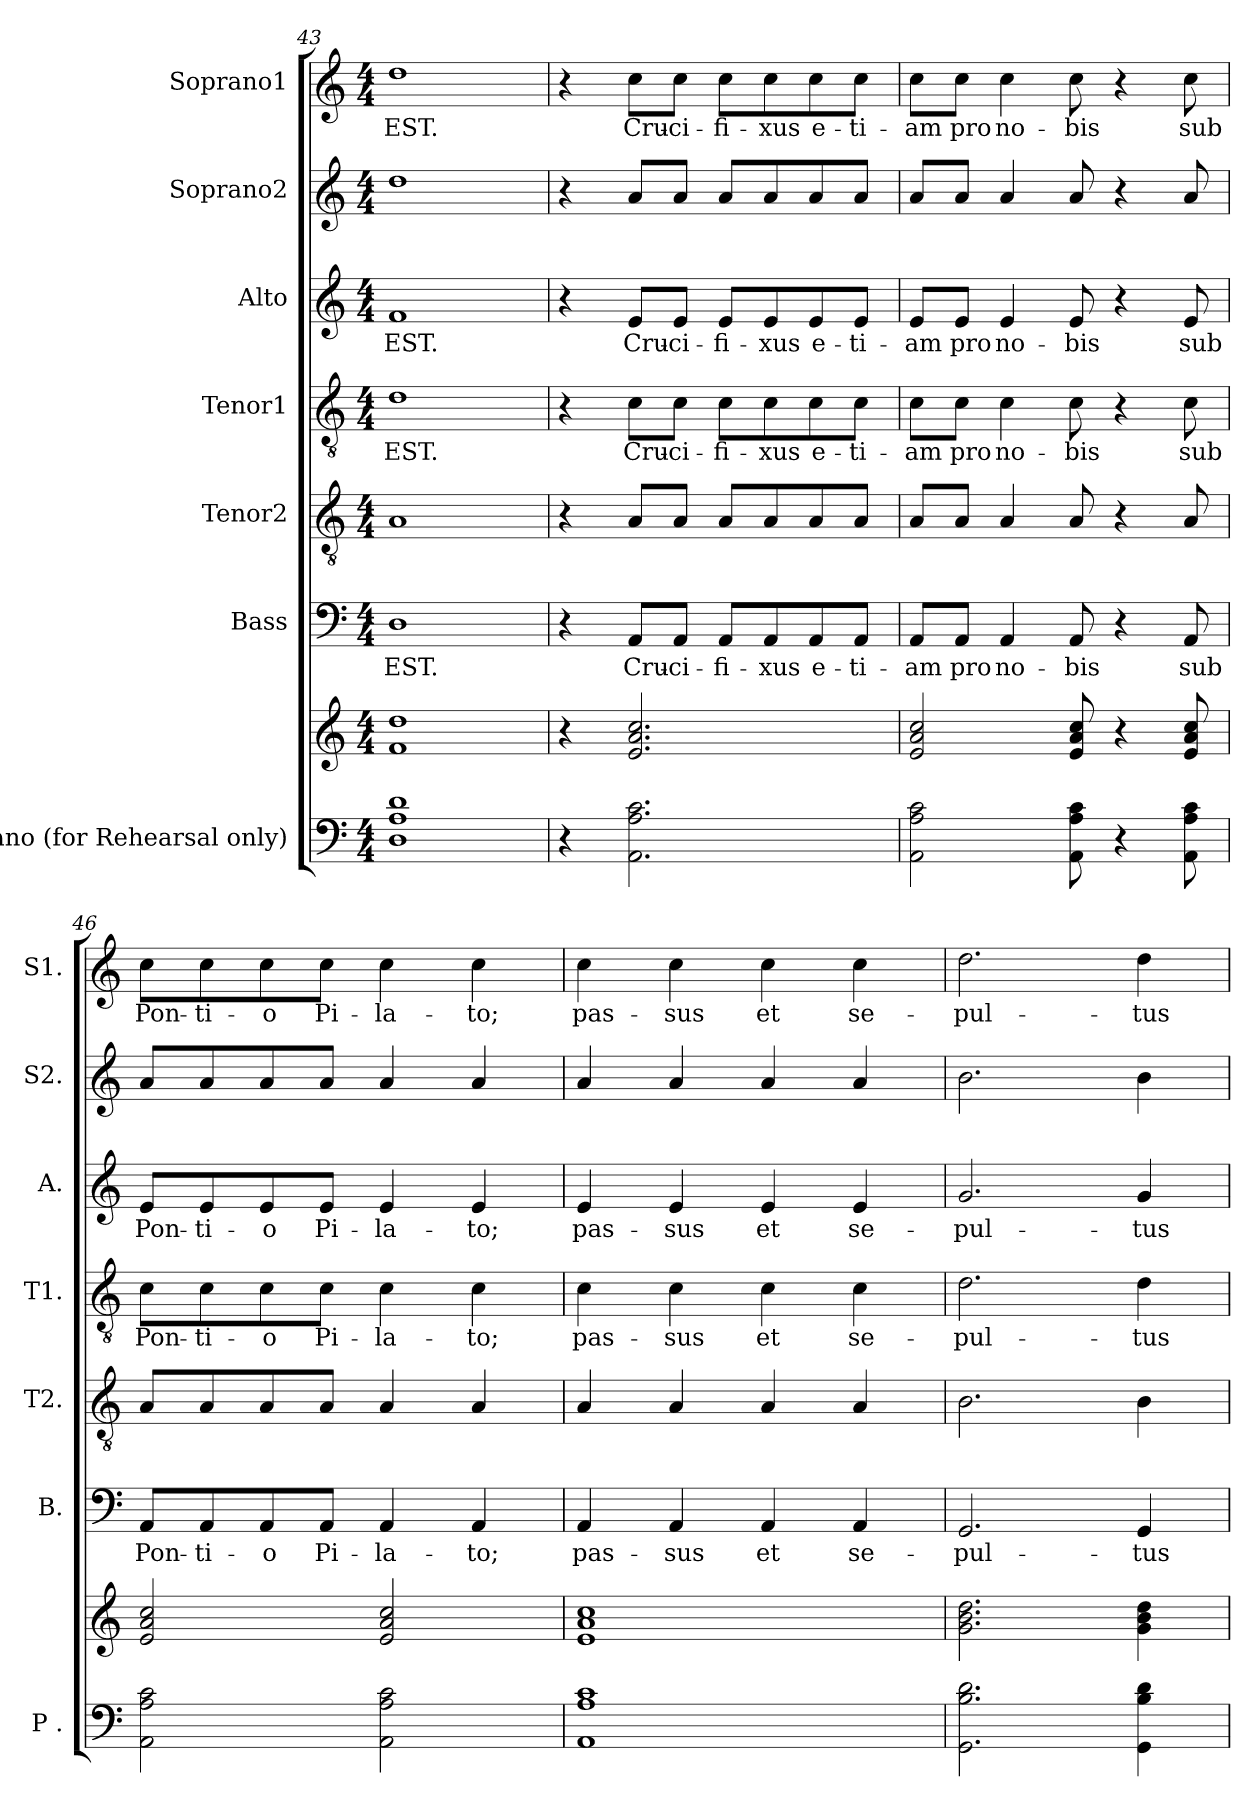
**kern	**kern	**kern	**text	**kern	**kern	**text	**kern	**text	**kern	**kern	**text
*part7	*part7	*part6	*part6	*part5	*part4	*part4	*part3	*part3	*part2	*part1	*part1
*staff8	*staff7	*staff6	*staff6	*staff5	*staff4	*staff4	*staff3	*staff3	*staff2	*staff1	*staff1
*I"Piano (for Rehearsal only)	*	*I"Bass	*	*I"Tenor2	*I"Tenor1	*	*I"Alto	*	*I"Soprano2	*I"Soprano1	*
*I'P .	*	*I'B.	*	*I'T2.	*I'T1.	*	*I'A.	*	*I'S2.	*I'S1.	*
!!LO:PB:g=z
*clefF4	*clefG2	*clefF4	*	*clefGv2	*clefGv2	*	*clefG2	*	*clefG2	*clefG2	*
*k[]	*k[]	*k[]	*	*k[]	*k[]	*	*k[]	*	*k[]	*k[]	*
*M4/4	*M4/4	*M4/4	*	*M4/4	*M4/4	*	*M4/4	*	*M4/4	*M4/4	*
=43	=43	=43	=43	=43	=43	=43	=43	=43	=43	=43	=43
!	!	!	!LO:LY:b	!	!	!LO:LY:b	!	!LO:LY:b	!	!	!LO:LY:b
1D 1A 1d	1f 1dd	1D	EST.	1A	1d	EST.	1f	EST.	1dd	1dd	EST.
=44	=44	=44	=44	=44	=44	=44	=44	=44	=44	=44	=44
4r	4r	4r	.	4r	4r	.	4r	.	4r	4r	.
!	!	!	!LO:LY:b	!	!	!LO:LY:b	!	!LO:LY:b	!	!	!LO:LY:b
2.AA\ 2.A\ 2.c\	2.e/ 2.a/ 2.cc/	8AA/L	Cru-	8A/L	8c\L	Cru-	8e/L	Cru-	8a/L	8cc\L	Cru-
!	!	!	!LO:LY:b	!	!	!LO:LY:b	!	!LO:LY:b	!	!	!LO:LY:b
.	.	8AA/J	-ci-	8A/J	8c\J	-ci-	8e/J	-ci-	8a/J	8cc\J	-ci-
!	!	!	!LO:LY:b	!	!	!LO:LY:b	!	!LO:LY:b	!	!	!LO:LY:b
.	.	8AA/L	-fi-	8A/L	8c\L	-fi-	8e/L	-fi-	8a/L	8cc\L	-fi-
!	!	!	!LO:LY:b	!	!	!LO:LY:b	!	!LO:LY:b	!	!	!LO:LY:b
.	.	8AA/	-xus	8A/	8c\	-xus	8e/	-xus	8a/	8cc\	-xus
!	!	!	!LO:LY:b	!	!	!LO:LY:b	!	!LO:LY:b	!	!	!LO:LY:b
.	.	8AA/	e-	8A/	8c\	e-	8e/	e-	8a/	8cc\	e-
!	!	!	!LO:LY:b	!	!	!LO:LY:b	!	!LO:LY:b	!	!	!LO:LY:b
.	.	8AA/J	-ti-	8A/J	8c\J	-ti-	8e/J	-ti-	8a/J	8cc\J	-ti-
=45	=45	=45	=45	=45	=45	=45	=45	=45	=45	=45	=45
!	!	!	!LO:LY:b	!	!	!LO:LY:b	!	!LO:LY:b	!	!	!LO:LY:b
2AA\ 2A\ 2c\	2e/ 2a/ 2cc/	8AA/L	-am	8A/L	8c\L	-am	8e/L	-am	8a/L	8cc\L	-am
!	!	!	!LO:LY:b	!	!	!LO:LY:b	!	!LO:LY:b	!	!	!LO:LY:b
.	.	8AA/J	pro	8A/J	8c\J	pro	8e/J	pro	8a/J	8cc\J	pro
!	!	!	!LO:LY:b	!	!	!LO:LY:b	!	!LO:LY:b	!	!	!LO:LY:b
.	.	4AA/	no-	4A/	4c\	no-	4e/	no-	4a/	4cc\	no-
!	!	!	!LO:LY:b	!	!	!LO:LY:b	!	!LO:LY:b	!	!	!LO:LY:b
8AA\ 8A\ 8c\	8e/ 8a/ 8cc/	8AA/	-bis	8A/	8c\	-bis	8e/	-bis	8a/	8cc\	-bis
4r	4r	4r	.	4r	4r	.	4r	.	4r	4r	.
!	!	!	!LO:LY:b	!	!	!LO:LY:b	!	!LO:LY:b	!	!	!LO:LY:b
8AA\ 8A\ 8c\	8e/ 8a/ 8cc/	8AA/	sub	8A/	8c\	sub	8e/	sub	8a/	8cc\	sub
=46	=46	=46	=46	=46	=46	=46	=46	=46	=46	=46	=46
!	!	!	!LO:LY:b	!	!	!LO:LY:b	!	!LO:LY:b	!	!	!LO:LY:b
2AA\ 2A\ 2c\	2e/ 2a/ 2cc/	8AA/L	Pon-	8A/L	8c\L	Pon-	8e/L	Pon-	8a/L	8cc\L	Pon-
!	!	!	!LO:LY:b	!	!	!LO:LY:b	!	!LO:LY:b	!	!	!LO:LY:b
.	.	8AA/	-ti-	8A/	8c\	-ti-	8e/	-ti-	8a/	8cc\	-ti-
!	!	!	!LO:LY:b	!	!	!LO:LY:b	!	!LO:LY:b	!	!	!LO:LY:b
.	.	8AA/	-o	8A/	8c\	-o	8e/	-o	8a/	8cc\	-o
!	!	!	!LO:LY:b	!	!	!LO:LY:b	!	!LO:LY:b	!	!	!LO:LY:b
.	.	8AA/J	Pi-	8A/J	8c\J	Pi-	8e/J	Pi-	8a/J	8cc\J	Pi-
!	!	!	!LO:LY:b	!	!	!LO:LY:b	!	!LO:LY:b	!	!	!LO:LY:b
2AA\ 2A\ 2c\	2e/ 2a/ 2cc/	4AA/	-la-	4A/	4c\	-la-	4e/	-la-	4a/	4cc\	-la-
!	!	!	!LO:LY:b	!	!	!LO:LY:b	!	!LO:LY:b	!	!	!LO:LY:b
.	.	4AA/	-to;	4A/	4c\	-to;	4e/	-to;	4a/	4cc\	-to;
=47	=47	=47	=47	=47	=47	=47	=47	=47	=47	=47	=47
!	!	!	!LO:LY:b	!	!	!LO:LY:b	!	!LO:LY:b	!	!	!LO:LY:b
1AA 1A 1c	1e 1a 1cc	4AA/	pas-	4A/	4c\	pas-	4e/	pas-	4a/	4cc\	pas-
!	!	!	!LO:LY:b	!	!	!LO:LY:b	!	!LO:LY:b	!	!	!LO:LY:b
.	.	4AA/	-sus	4A/	4c\	-sus	4e/	-sus	4a/	4cc\	-sus
!	!	!	!LO:LY:b	!	!	!LO:LY:b	!	!LO:LY:b	!	!	!LO:LY:b
.	.	4AA/	et	4A/	4c\	et	4e/	et	4a/	4cc\	et
!	!	!	!LO:LY:b	!	!	!LO:LY:b	!	!LO:LY:b	!	!	!LO:LY:b
.	.	4AA/	se-	4A/	4c\	se-	4e/	se-	4a/	4cc\	se-
!!LO:PB:g=z
=48	=48	=48	=48	=48	=48	=48	=48	=48	=48	=48	=48
!	!	!	!LO:LY:b	!	!	!LO:LY:b	!	!LO:LY:b	!	!	!LO:LY:b
2.GG\ 2.B\ 2.d\	2.g\ 2.b\ 2.dd\	2.GG/	-pul-	2.B\	2.d\	-pul-	2.g/	-pul-	2.b\	2.dd\	-pul-
!	!	!	!LO:LY:b	!	!	!LO:LY:b	!	!LO:LY:b	!	!	!LO:LY:b
4GG\ 4B\ 4d\	4g\ 4b\ 4dd\	4GG/	-tus	4B\	4d\	-tus	4g/	-tus	4b\	4dd\	-tus
=	=	=	=	=	=	=	=	=	=	=	=
*-	*-	*-	*-	*-	*-	*-	*-	*-	*-	*-	*-
